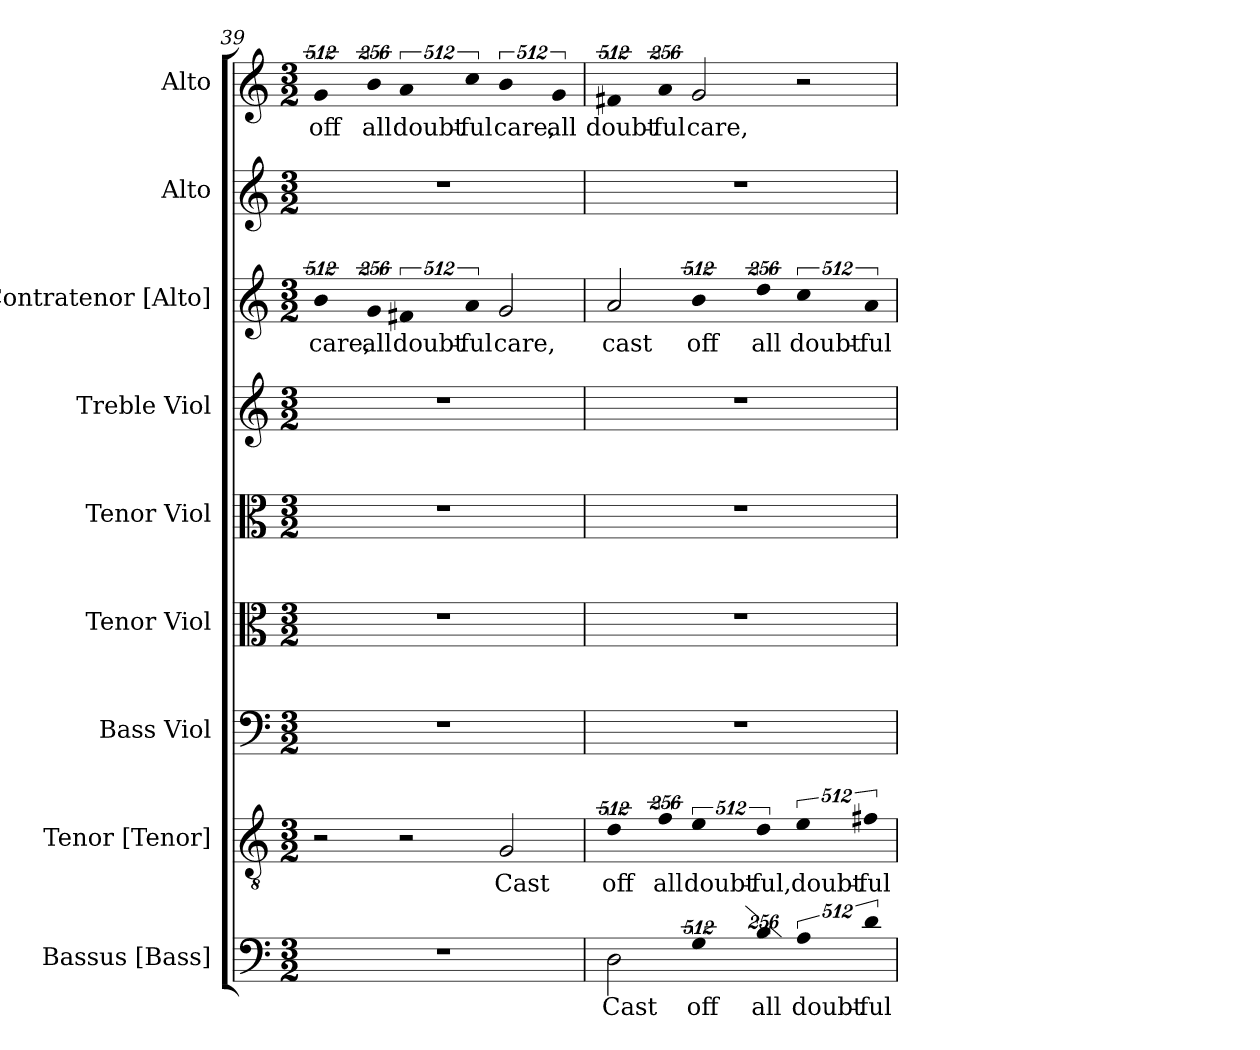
**kern	**text	**kern	**text	**kern	**kern	**kern	**kern	**kern	**text	**kern	**kern	**text
*part9	*part9	*part8	*part8	*part7	*part6	*part5	*part4	*part3	*part3	*part2	*part1	*part1
*staff9	*staff9	*staff8	*staff8	*staff7	*staff6	*staff5	*staff4	*staff3	*staff3	*staff2	*staff1	*staff1
*I"Bassus [Bass]	*	*I"Tenor [Tenor]	*	*I"Bass Viol	*I"Tenor Viol	*I"Tenor Viol	*I"Treble Viol	*I"Contratenor [Alto]	*	*I"Alto	*I"Alto	*
*I'B.	*	*I'T.	*	*I'B. Viol	*I'T. Viol	*I'T. Viol	*I'Tr. Viol	*I'A.	*	*	*I'A.	*
*clefF4	*	*clefGv2	*	*clefF4	*clefC3	*clefC3	*clefG2	*clefG2	*	*clefG2	*clefG2	*
*	*	*ITrd7c12	*	*	*	*	*	*	*	*	*	*
*k[]	*	*k[]	*	*k[]	*k[]	*k[]	*k[]	*k[]	*	*k[]	*k[]	*
*C:	*	*C:	*	*C:	*C:	*C:	*C:	*C:	*	*C:	*C:	*
*M3/2	*	*M3/2	*	*M3/2	*M3/2	*M3/2	*M3/2	*M3/2	*	*M3/2	*M3/2	*
=39	=39	=39	=39	=39	=39	=39	=39	=39	=39	=39	=39	=39
!LO:N:vis=1	!	!	!	!LO:N:vis=1	!LO:N:vis=1	!LO:N:vis=1	!LO:N:vis=1	!LO:N:vis=2	!	!	!	!
!	!	!	!	!	!	!	!	!	!LO:LY:b:color=#000000	!LO:N:vis=1	!LO:N:vis=2	!
!	!	!	!	!	!	!	!	!	!	!	!	!LO:LY:b:color=#000000
1.r	.	2r	.	1.r	1.r	1.r	1.r	1024%341bi/	care,	1.r	1024%341gi/	off
!	!	!	!	!	!	!	!	!LO:N:vis=4	!	!	!	!
!	!	!	!	!	!	!	!	!	!LO:LY:b:color=#000000	!	!LO:N:vis=4	!
!	!	!	!	!	!	!	!	!	!	!	!	!LO:LY:b:color=#000000
.	.	.	.	.	.	.	.	1024%171gi/	all	.	1024%171bi/	all
!	!	!	!	!	!	!	!	!LO:N:vis=2	!	!	!	!
!	!	!	!	!	!	!	!	!	!LO:LY:b:color=#000000	!	!LO:N:vis=2	!
!	!	!	!	!	!	!	!	!	!	!	!	!LO:LY:b:color=#000000
.	.	2r	.	.	.	.	.	1024%341f#Xi/	doubt-	.	1024%341ai/	doubt-
!	!	!	!	!	!	!	!	!LO:N:vis=4	!	!	!	!
!	!	!	!	!	!	!	!	!	!LO:LY:b:color=#000000	!	!LO:N:vis=4	!
!	!	!	!	!	!	!	!	!	!	!	!	!LO:LY:b:color=#000000
.	.	.	.	.	.	.	.	1024%171ai/	-ful	.	1024%171cci\	-ful
!	!	!	!LO:LY:b:color=#000000	!	!	!	!	!	!	!	!	!
!	!	!	!	!	!	!	!	!	!LO:LY:b:color=#000000	!	!LO:N:vis=2	!
!	!	!	!	!	!	!	!	!	!	!	!	!LO:LY:b:color=#000000
.	.	2GGi/	Cast	.	.	.	.	2gi/	care,	.	1024%341bi/	care,
!	!	!	!	!	!	!	!	!	!	!	!LO:N:vis=4	!
!	!	!	!	!	!	!	!	!	!	!	!	!LO:LY:b:color=#000000
.	.	.	.	.	.	.	.	.	.	.	1024%171gi/	all
=40	=40	=40	=40	=40	=40	=40	=40	=40	=40	=40	=40	=40
!	!LO:LY:b:color=#000000	!LO:N:vis=2	!	!	!	!	!	!	!	!	!	!
!	!	!	!LO:LY:b:color=#000000	!LO:N:vis=1	!LO:N:vis=1	!LO:N:vis=1	!LO:N:vis=1	!	!	!	!	!
!	!	!	!	!	!	!	!	!	!LO:LY:b:color=#000000	!LO:N:vis=1	!LO:N:vis=2	!
!	!	!	!	!	!	!	!	!	!	!	!	!LO:LY:b:color=#000000
2Di\	Cast	1024%341Di\	off	1.r	1.r	1.r	1.r	2ai/	cast	1.r	1024%341f#Xi/	doubt-
!	!	!LO:N:vis=4	!	!	!	!	!	!	!	!	!	!
!	!	!	!LO:LY:b:color=#000000	!	!	!	!	!	!	!	!LO:N:vis=4	!
!	!	!	!	!	!	!	!	!	!	!	!	!LO:LY:b:color=#000000
.	.	1024%171Fi\	all	.	.	.	.	.	.	.	1024%171ai/	-ful
!LO:N:vis=2	!	!	!	!	!	!	!	!	!	!	!	!
!	!LO:LY:b:color=#000000	!LO:N:vis=2	!	!	!	!	!	!	!	!	!	!
!	!	!	!LO:LY:b:color=#000000	!	!	!	!	!LO:N:vis=2	!	!	!	!
!	!	!	!	!	!	!	!	!	!LO:LY:b:color=#000000	!	!	!
!	!	!	!	!	!	!	!	!	!	!	!	!LO:LY:b:color=#000000
1024%341Gi\	off	1024%341Ei\	doubt-	.	.	.	.	1024%341bi\	off	.	2gi/	care,
!LO:N:vis=4	!	!	!	!	!	!	!	!	!	!	!	!
!	!LO:LY:b:color=#000000	!LO:N:vis=4	!	!	!	!	!	!	!	!	!	!
!	!	!	!LO:LY:b:color=#000000	!	!	!	!	!LO:N:vis=4	!	!	!	!
!	!	!	!	!	!	!	!	!	!LO:LY:b:color=#000000	!	!	!
1024%171Bi\	all	1024%171Di\	-ful,	.	.	.	.	1024%171ddi\	all	.	.	.
!LO:N:vis=2	!	!	!	!	!	!	!	!	!	!	!	!
!	!LO:LY:b:color=#000000	!LO:N:vis=2	!	!	!	!	!	!	!	!	!	!
!	!	!	!LO:LY:b:color=#000000	!	!	!	!	!LO:N:vis=2	!	!	!	!
!	!	!	!	!	!	!	!	!	!LO:LY:b:color=#000000	!	!	!
1024%341Ai\	doubt-	1024%341Ei\	doubt-	.	.	.	.	1024%341cci\	doubt-	.	2r	.
!LO:N:vis=4	!	!	!	!	!	!	!	!	!	!	!	!
!	!LO:LY:b:color=#000000	!LO:N:vis=4	!	!	!	!	!	!	!	!	!	!
!	!	!	!LO:LY:b:color=#000000	!	!	!	!	!LO:N:vis=4	!	!	!	!
!	!	!	!	!	!	!	!	!	!LO:LY:b:color=#000000	!	!	!
1024%171di\	-ful	1024%171F#Xi\	-ful	.	.	.	.	1024%171ai/	-ful	.	.	.
=	=	=	=	=	=	=	=	=	=	=	=	=
*-	*-	*-	*-	*-	*-	*-	*-	*-	*-	*-	*-	*-
